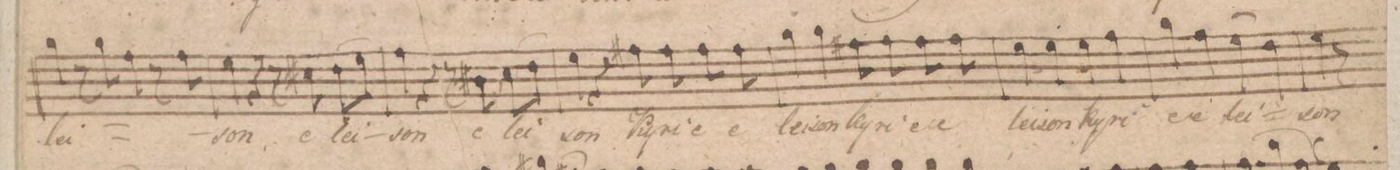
**kern	**text	**dynam
*I"Canto	*	*
*clefC1	*	*
*k[f#c#]	*	*
*met(c)	*	*
*M4/4	*	*
4ee\	-lei-	.
8r	.	.
8ee\	.	.
4dd\	.	.
8r	.	.
8dd\	.	.
=7	=7	=7
4cc#\	-son	.
4r	.	.
8r	.	.
8a#X\	e-	.
(8b\L	-lei-	.
8cc#\J)	.	.
=8	=8	=8
4dd\	-son	.
4r	.	.
8r	.	.
8g#X\	e-	.
(8a\L	-lei-	.
8b\J)	.	.
=9	=9	=9
4cc#\	-son	.
4r	.	.
8dd#X\	Ky-	.
8dd#\	-ri-	.
8dd#\	-e	.
8dd#\	e-	.
=10	=10	=10
4ee\	-lei-	.
4ee\	-son	.
8dd#X\	Ky-	.
8dd#\	-ri-	.
8dd#\	-e	.
8dd#\	e-	.
=11	=11	=11
4cc#\	-lei-	.
4cc#\	-son	.
4cc#\	Ky-	.
4dd\	-ri-	.
=12	=12	=12
4ee\	-e	.
4dd\	e-	.
(4cc#\	-lei-	.
4b\)	.	.
=13	=13	=13
4cc#\	-son	.
8r	.	.
*-	*-	*-
